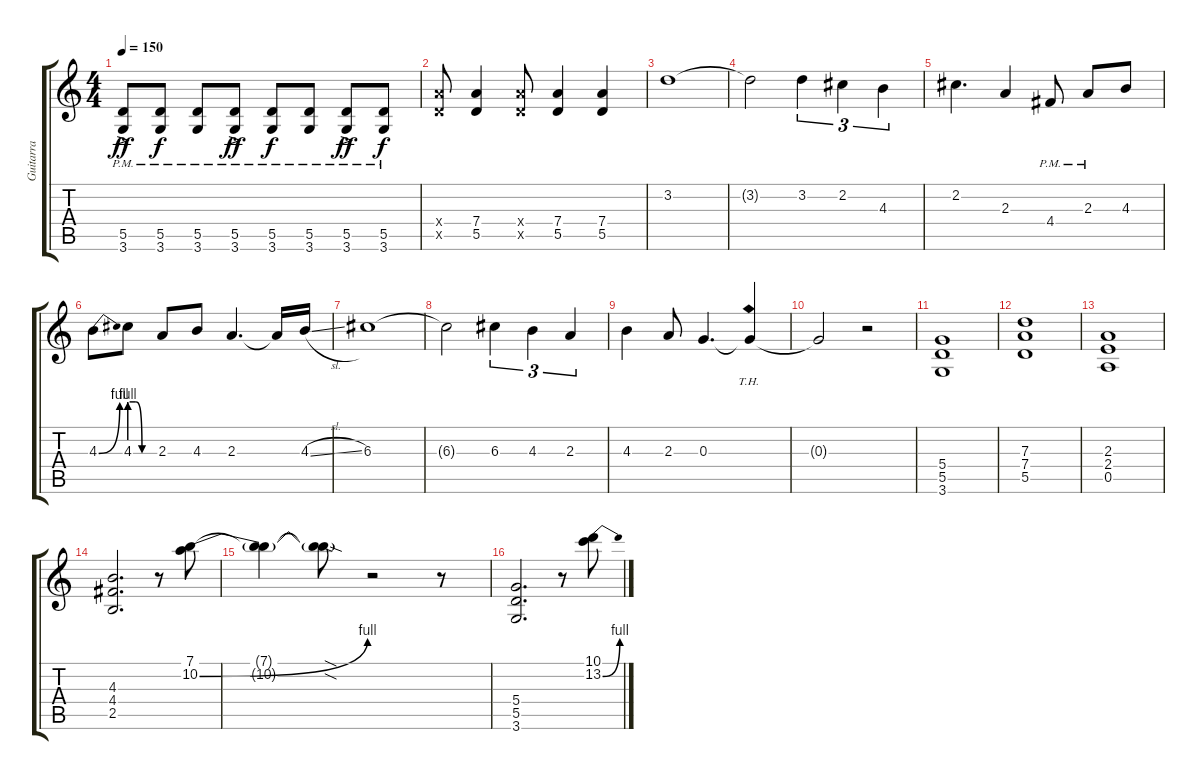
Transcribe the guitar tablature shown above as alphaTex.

\track ("Guitarra" "Guitarra") {instrument distortionguitar}
\staff {score tabs}
\tuning (E4 B3 G3 D3 A2 E2) {hide}
\ts (4 4)
\tempo 150
\clef g2
\ks c
(5.5{ac pm} 3.6{ac pm}).8{dy ff} (5.5{pm} 3.6{pm}).8{dy f} (5.5{pm} 3.6{pm}).8 (5.5{ac pm} 3.6{ac pm}).8{dy ff} (5.5{pm} 3.6{pm}).8{dy f} (5.5{pm} 3.6{pm}).8 (5.5{ac pm} 3.6{ac pm}).8{dy ff} (5.5{pm} 3.6{pm}).8{dy f} |
(7.4{x} 5.5{x}).8 (7.4 5.5).4 (7.4{x} 5.5{x}).8 (7.4 5.5).4 (7.4 5.5).4 |
3.2.1{volume 16} |
3.2{t}.2 3.2.4{tu (3 2)} 2.2.4{tu (3 2)} 4.3.4{tu (3 2)} |
2.2.4{d} 2.3.4 4.4{pm}.8 2.3{pm}.8 4.3.8 |
4.3{be (bend 0 0 60 4)}.8 4.3{be (custom 0 4 15 4 30 0 60 0)}.8 2.3.8 4.3.8 2.3.4{d} 2.3{t}.16 4.3{sl}.16 |
6.3.1 |
6.3{t}.2 6.3.4{tu (3 2)} 4.3.4{tu (3 2)} 2.3.4{tu (3 2)} |
4.3.4 2.3.8 0.3.4{d} 0.3{th 12 t}.4 |
0.3{t}.2 r.2 |
(5.4 5.5 3.6).1{volume 12} |
(7.3 7.4 5.5).1 |
(2.3 2.4 0.5).1 |
(4.3 4.4 2.5).2{d} r.8 (7.1 10.2{be (bend 0 0 60 4)}).8 |
(7.1{t} 10.2{t}).4 (7.1{sod t} 10.2{sod t}).8 r.2 r.8 |
(5.4 5.5 3.6).2{d} r.8 (10.1 13.2{be (bend 0 0 60 4)}).8
